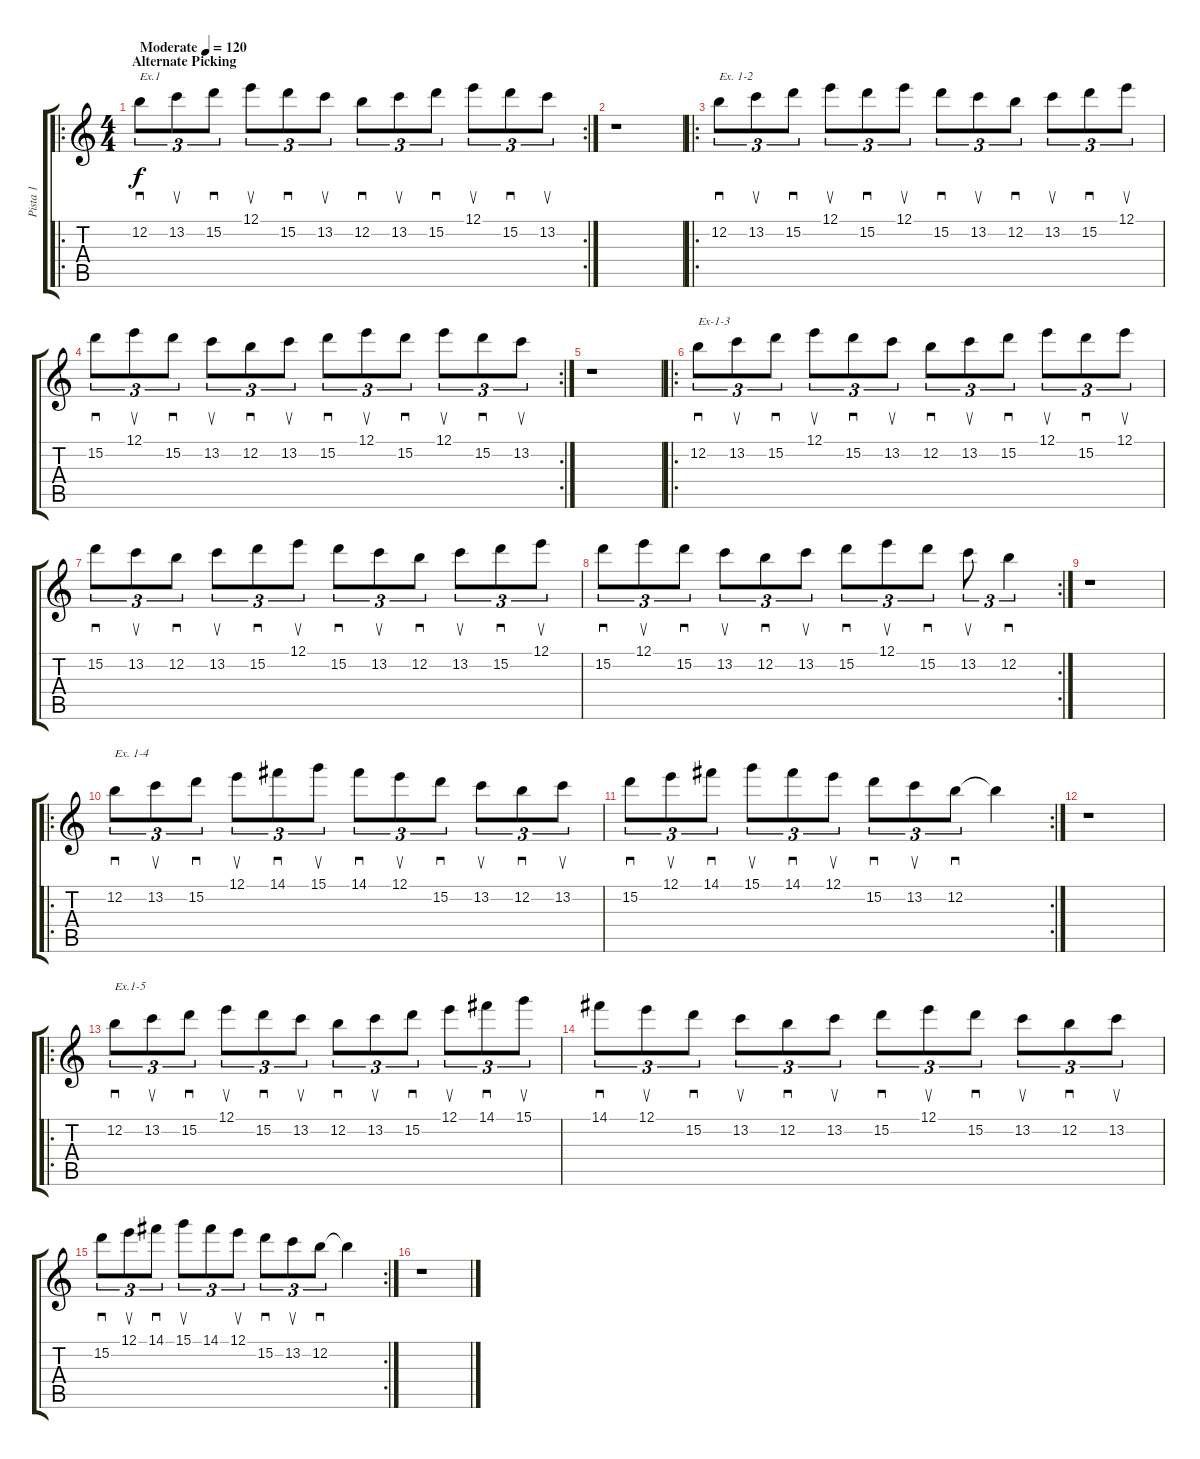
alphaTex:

\track ("Pista 1" "Pista 1") {instrument overdrivenguitar}
\staff {score tabs}
\tuning (E4 B3 G3 D3 A2 E2) {hide}
\ro
\rc 2
\ts (4 4)
\section ("" "Alternate Picking")
\tempo (120 "Moderate")
\clef g2
\ks c
12.2.8{sd tu (3 2) txt "Ex.1" dy f instrument overdrivenguitar} 13.2.8{su tu (3 2)} 15.2.8{sd tu (3 2)} 12.1.8{su tu (3 2)} 15.2.8{sd tu (3 2)} 13.2.8{su tu (3 2)} 12.2.8{sd tu (3 2)} 13.2.8{su tu (3 2)} 15.2.8{sd tu (3 2)} 12.1.8{su tu (3 2)} 15.2.8{sd tu (3 2)} 13.2.8{su tu (3 2)} |
r.1 |
\ro
12.2.8{sd tu (3 2) txt "Ex. 1-2"} 13.2.8{su tu (3 2)} 15.2.8{sd tu (3 2)} 12.1.8{su tu (3 2)} 15.2.8{sd tu (3 2)} 12.1.8{su tu (3 2)} 15.2.8{sd tu (3 2)} 13.2.8{su tu (3 2)} 12.2.8{sd tu (3 2)} 13.2.8{su tu (3 2)} 15.2.8{sd tu (3 2)} 12.1.8{su tu (3 2)} |
\rc 2
15.2.8{sd tu (3 2)} 12.1.8{su tu (3 2)} 15.2.8{sd tu (3 2)} 13.2.8{su tu (3 2)} 12.2.8{sd tu (3 2)} 13.2.8{su tu (3 2)} 15.2.8{sd tu (3 2)} 12.1.8{su tu (3 2)} 15.2.8{sd tu (3 2)} 12.1.8{su tu (3 2)} 15.2.8{sd tu (3 2)} 13.2.8{su tu (3 2)} |
r.1 |
\ro
12.2.8{sd tu (3 2) txt "Ex-1-3"} 13.2.8{su tu (3 2)} 15.2.8{sd tu (3 2)} 12.1.8{su tu (3 2)} 15.2.8{sd tu (3 2)} 13.2.8{su tu (3 2)} 12.2.8{sd tu (3 2)} 13.2.8{su tu (3 2)} 15.2.8{sd tu (3 2)} 12.1.8{su tu (3 2)} 15.2.8{sd tu (3 2)} 12.1.8{su tu (3 2)} |
15.2.8{sd tu (3 2)} 13.2.8{su tu (3 2)} 12.2.8{sd tu (3 2)} 13.2.8{su tu (3 2)} 15.2.8{sd tu (3 2)} 12.1.8{su tu (3 2)} 15.2.8{sd tu (3 2)} 13.2.8{su tu (3 2)} 12.2.8{sd tu (3 2)} 13.2.8{su tu (3 2)} 15.2.8{sd tu (3 2)} 12.1.8{su tu (3 2)} |
\rc 2
15.2.8{sd tu (3 2)} 12.1.8{su tu (3 2)} 15.2.8{sd tu (3 2)} 13.2.8{su tu (3 2)} 12.2.8{sd tu (3 2)} 13.2.8{su tu (3 2)} 15.2.8{sd tu (3 2)} 12.1.8{su tu (3 2)} 15.2.8{sd tu (3 2)} 13.2.8{su tu (3 2)} 12.2.4{sd tu (3 2)} |
r.1 |
\ro
12.2.8{sd tu (3 2) txt "Ex. 1-4"} 13.2.8{su tu (3 2)} 15.2.8{sd tu (3 2)} 12.1.8{su tu (3 2)} 14.1.8{sd tu (3 2)} 15.1.8{su tu (3 2)} 14.1.8{sd tu (3 2)} 12.1.8{su tu (3 2)} 15.2.8{sd tu (3 2)} 13.2.8{su tu (3 2)} 12.2.8{sd tu (3 2)} 13.2.8{su tu (3 2)} |
\rc 2
15.2.8{sd tu (3 2)} 12.1.8{su tu (3 2)} 14.1.8{sd tu (3 2)} 15.1.8{su tu (3 2)} 14.1.8{sd tu (3 2)} 12.1.8{su tu (3 2)} 15.2.8{sd tu (3 2)} 13.2.8{su tu (3 2)} 12.2.8{sd tu (3 2)} 12.2{t}.4 |
r.1 |
\ro
12.2.8{sd tu (3 2) txt "Ex.1-5"} 13.2.8{su tu (3 2)} 15.2.8{sd tu (3 2)} 12.1.8{su tu (3 2)} 15.2.8{sd tu (3 2)} 13.2.8{su tu (3 2)} 12.2.8{sd tu (3 2)} 13.2.8{su tu (3 2)} 15.2.8{sd tu (3 2)} 12.1.8{su tu (3 2)} 14.1.8{sd tu (3 2)} 15.1.8{su tu (3 2)} |
14.1.8{sd tu (3 2)} 12.1.8{su tu (3 2)} 15.2.8{sd tu (3 2)} 13.2.8{su tu (3 2)} 12.2.8{sd tu (3 2)} 13.2.8{su tu (3 2)} 15.2.8{sd tu (3 2)} 12.1.8{su tu (3 2)} 15.2.8{sd tu (3 2)} 13.2.8{su tu (3 2)} 12.2.8{sd tu (3 2)} 13.2.8{su tu (3 2)} |
\rc 2
15.2.8{sd tu (3 2)} 12.1.8{su tu (3 2)} 14.1.8{sd tu (3 2)} 15.1.8{su tu (3 2)} 14.1.8{tu (3 2)} 12.1.8{su tu (3 2)} 15.2.8{sd tu (3 2)} 13.2.8{su tu (3 2)} 12.2.8{sd tu (3 2)} 12.2{t}.4 |
r.1
